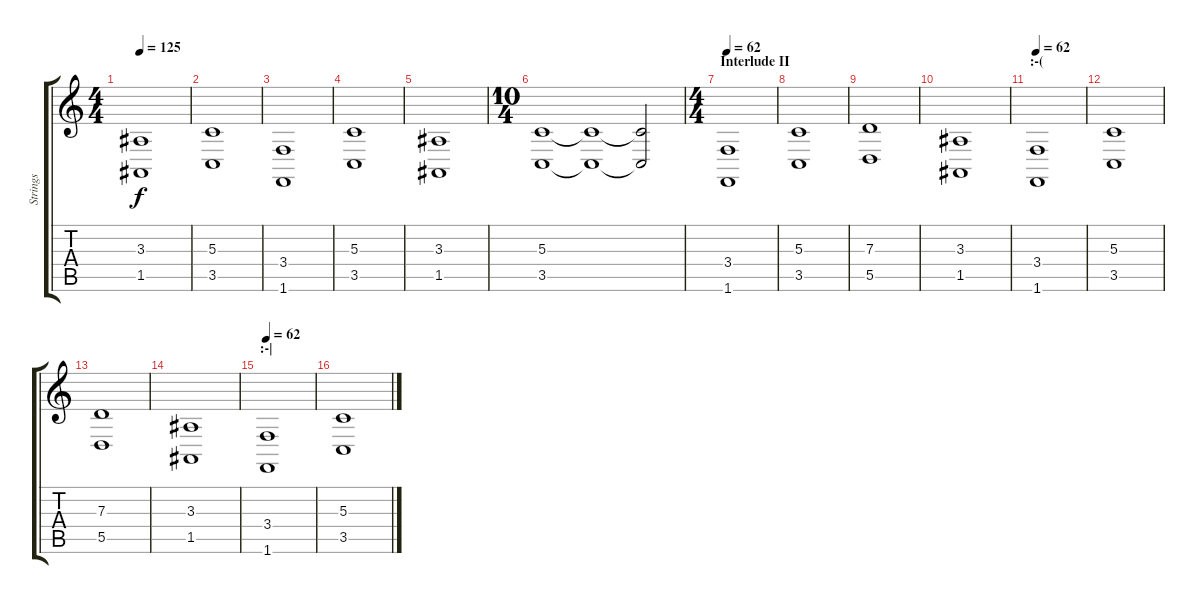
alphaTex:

\track ("Strings" "Strings") {instrument synthstrings1}
\staff {score tabs}
\tuning (E4 B3 G3 D3 A2 E2) {hide}
\ts (4 4)
\tempo 125
\clef g2
\ks c
(3.3 1.5).1{dy f} |
(5.3 3.5).1 |
(3.4 1.6).1 |
(5.3 3.5).1 |
(3.3 1.5).1 |
\ts (10 4)
(5.3 3.5).1 (5.3{t} 3.5{t}).1 (5.3{t} 3.5{t}).2 |
\ts (4 4)
\section ("" "Interlude II")
\tempo 62
(3.4 1.6).1 |
(5.3 3.5).1 |
(7.3 5.5).1 |
(3.3 1.5).1 |
\section ("" ":-(")
\tempo 62
(3.4 1.6).1 |
(5.3 3.5).1 |
(7.3 5.5).1 |
(3.3 1.5).1 |
\section ("" ":-|")
\tempo 62
(3.4 1.6).1 |
(5.3 3.5).1
